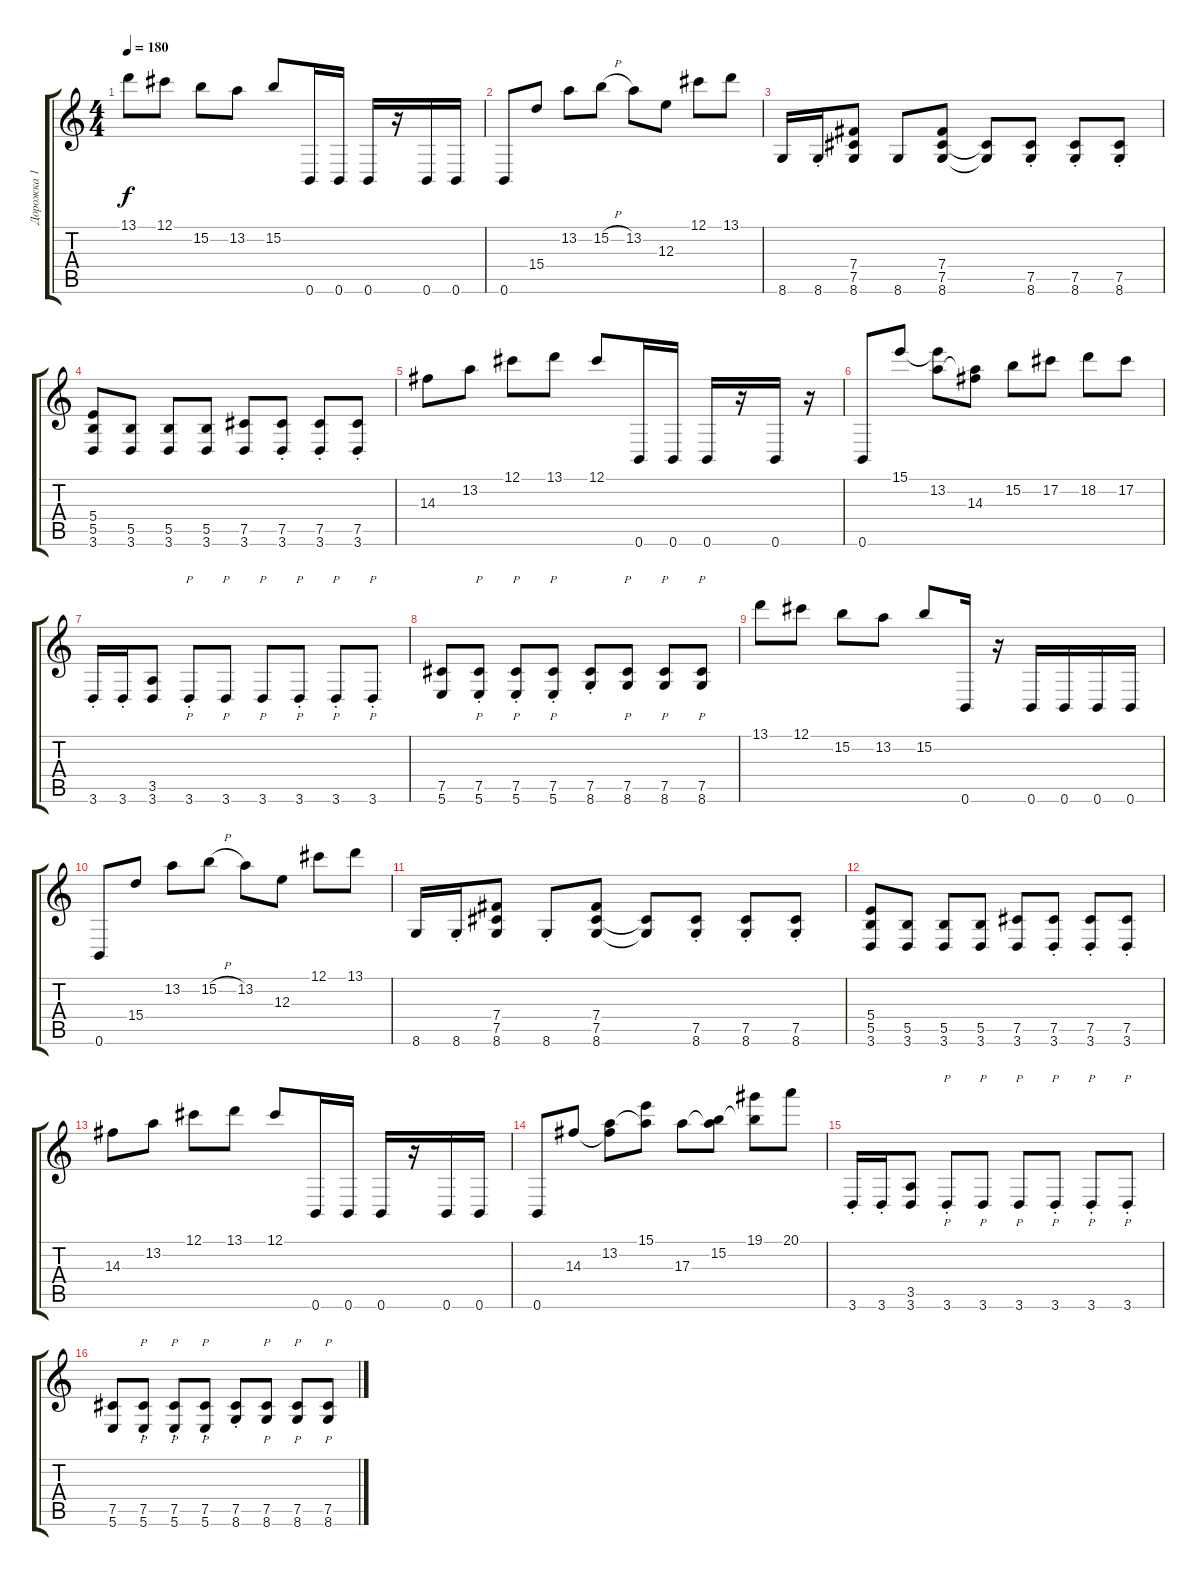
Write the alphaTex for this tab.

\track ("Дорожка 1" "Дорожка 1") {instrument overdrivenguitar}
\staff {score tabs}
\tuning (Db4 Ab3 E3 B2 Gb2 B1) {hide}
\ts (4 4)
\tempo 180
\clef g2
\ks c
13.1.8{dy f} 12.1.8 15.2.8 13.2.8 15.2.8 0.6.16 0.6.16 0.6.16 r.16 0.6.16 0.6.16 |
0.6.8 15.4.8 13.2.8 15.2{h}.8 13.2.8 12.3.8 12.1.8 13.1.8 |
8.6.16 8.6{st}.16 (7.4 7.5 8.6).8 8.6.8 (7.4 7.5 8.6).8 (7.5{t} 8.6{t}).8 (7.5{st} 8.6{st}).8 (7.5{st} 8.6{st}).8 (7.5{st} 8.6{st}).8 |
(5.4 5.5 3.6).8 (5.5 3.6).8 (5.5 3.6).8 (5.5 3.6).8 (7.5 3.6).8 (7.5{st} 3.6{st}).8 (7.5{st} 3.6{st}).8 (7.5{st} 3.6{st}).8 |
14.3.8 13.2.8 12.1.8 13.1.8 12.1.8 0.6.16 0.6.16 0.6.16 r.16 0.6.16 r.16 |
0.6.8 15.1.8 (15.1{t} 13.2).8 (13.2{t} 14.3).8 15.2.8 17.2.8 18.2.8 17.2.8 |
3.6{st}.16 3.6{st}.16 (3.5 3.6).8 3.6{st}.8{p} 3.6.8{p} 3.6.8{p} 3.6{st}.8{p} 3.6{st}.8{p} 3.6{st}.8{p} |
(7.5 5.6).8 (7.5{st} 5.6{st}).8{p} (7.5{st} 5.6{st}).8{p} (7.5{st} 5.6{st}).8{p} (7.5{st} 8.6{st}).8 (7.5 8.6).8{p} (7.5 8.6).8{p} (7.5 8.6).8{p} |
13.1.8 12.1.8 15.2.8 13.2.8 15.2.8 0.6.16 r.16 0.6.16 0.6.16 0.6.16 0.6.16 |
0.6.8 15.4.8 13.2.8 15.2{h}.8 13.2.8 12.3.8 12.1.8 13.1.8 |
8.6.16 8.6{st}.16 (7.4 7.5 8.6).8 8.6{st}.8 (7.4 7.5 8.6).8 (7.5{t} 8.6{t}).8 (7.5{st} 8.6{st}).8 (7.5{st} 8.6{st}).8 (7.5{st} 8.6{st}).8 |
(5.4 5.5 3.6).8 (5.5 3.6).8 (5.5 3.6).8 (5.5 3.6).8 (7.5 3.6).8 (7.5{st} 3.6{st}).8 (7.5{st} 3.6{st}).8 (7.5{st} 3.6{st}).8 |
14.3.8 13.2.8 12.1.8 13.1.8 12.1.8 0.6.16 0.6.16 0.6.16 r.16 0.6.16 0.6.16 |
0.6.8 14.3.8 (13.2 14.3{t}).8 (15.1 13.2{t}).8 17.3.8 (15.2 17.3{t}).8 (19.1 15.2{t}).8 20.1.8 |
3.6{st}.16 3.6{st}.16 (3.5 3.6).8 3.6{st}.8{p} 3.6.8{p} 3.6.8{p} 3.6{st}.8{p} 3.6{st}.8{p} 3.6{st}.8{p} |
(7.5 5.6).8 (7.5{st} 5.6{st}).8{p} (7.5{st} 5.6{st}).8{p} (7.5{st} 5.6{st}).8{p} (7.5{st} 8.6{st}).8 (7.5 8.6).8{p} (7.5 8.6).8{p} (7.5 8.6).8{p}
